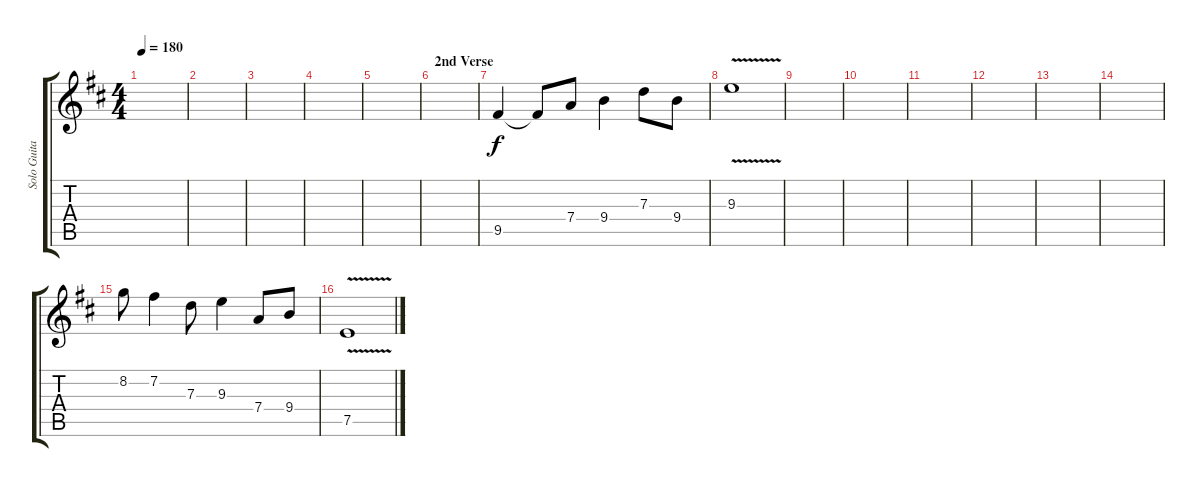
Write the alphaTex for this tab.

\track ("Solo Guitar" "Solo Guita") {instrument overdrivenguitar}
\staff {score tabs}
\tuning (E4 B3 G3 D3 A2 E2) {hide}
\ts (4 4)
\tempo 180
\clef g2
\ks d
|
|
|
|
|
\section ("" "2nd Verse")
|
9.5.4 9.5{t}.8 7.4.8 9.4.4 7.3.8 9.4.8 |
9.3{v}.1 |
|
|
|
|
|
|
8.2.8 7.2.4 7.3.8 9.3.4 7.4.8 9.4.8 |
7.5{v}.1
